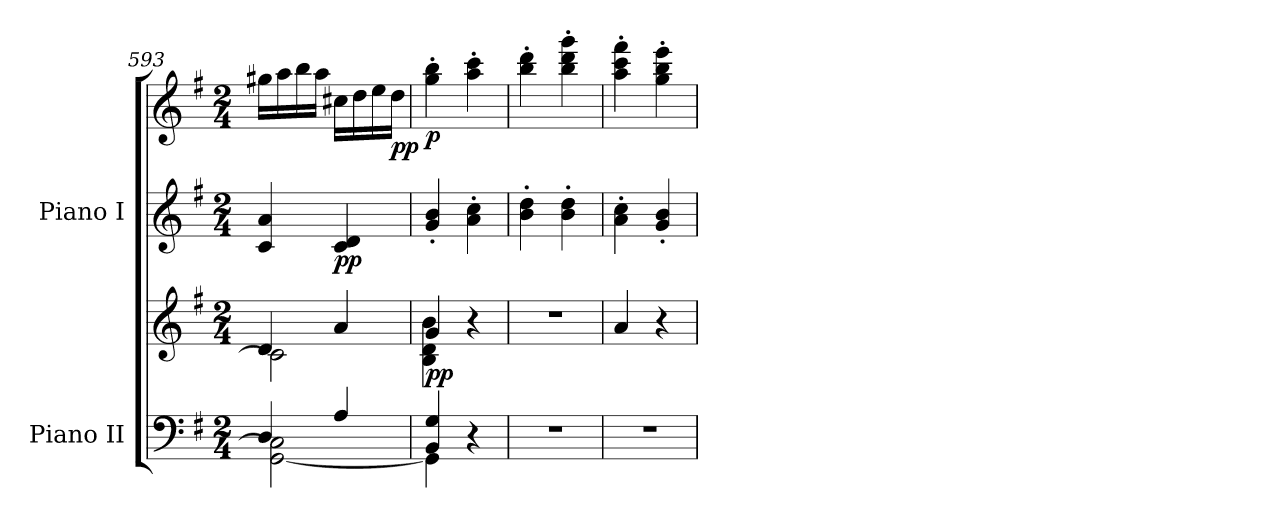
**kern	**kern	**dynam	**kern	**kern	**dynam
*part2	*part2	*part2	*part1	*part1	*part1
*staff4	*staff3	*staff3/4	*staff2	*staff1	*staff1/2
*I"Piano II	*	*	*I"Piano I	*	*
*I'Pno. II	*	*	*I'Pno. I	*	*
*clefF4	*clefG2	*	*clefG2	*clefG2	*
*k[f#]	*k[f#]	*	*k[f#]	*k[f#]	*
*M2/4	*M2/4	*	*M2/4	*M2/4	*
*MM120	*MM120	*	*MM120	*MM120	*
=593	=593	=593	=593	=593	=593
*^	*^	*	*	*	*
4D!/	[2GG!\ 2C!\]	4d!/	2c!\]	.	4c/ 4a/	16gg#X\LL	.
.	.	.	.	.	.	16aa\	.
.	.	.	.	.	.	16bb\	.
.	.	.	.	.	.	16aa\JJ	.
!	!	!	!	!	!	!	!LO:DY:b=2
4A!/	.	4a!/	.	.	4c/ 4d/	16cc#X\LL	pp
.	.	.	.	.	.	16dd\	.
.	.	.	.	.	.	16ee\	.
!	!	!	!	!	!	!	!LO:DY:b
.	.	.	.	.	.	16dd\JJ	pp
=594	=594	=594	=594	=594	=594	=594	=594
*	*	*	*	*	*	*MM144	*
!	!	!	!	!LO:DY:b	!	!	!LO:DY:b
4BB!/ 4G!/	4GG!\]	4g!/	4B!\ 4d!\ 4b!\	pp	4g/' 4b/'	4gg\' 4bb\'	p
4r	4ryy	4r	4ryy	.	4a\' 4cc\'	4aa\' 4ccc\'	.
*v	*v	*	*	*	*	*	*
*	*v	*v	*	*	*	*
=595	=595	=595	=595	=595	=595
2r	2r	.	4b\' 4dd\'	4bb\' 4ddd\'	.
.	.	.	4b\' 4dd\'	4bb\' 4ddd\' 4ggg\'	.
!!LO:PB:g=z
=596	=596	=596	=596	=596	=596
2r	4a!/	.	4a\' 4cc\'	4aa\' 4ccc\' 4fff#\'	.
.	4r	.	4g/' 4b/'	4gg\' 4bb\' 4eee\'	.
=	=	=	=	=	=
*-	*-	*-	*-	*-	*-
